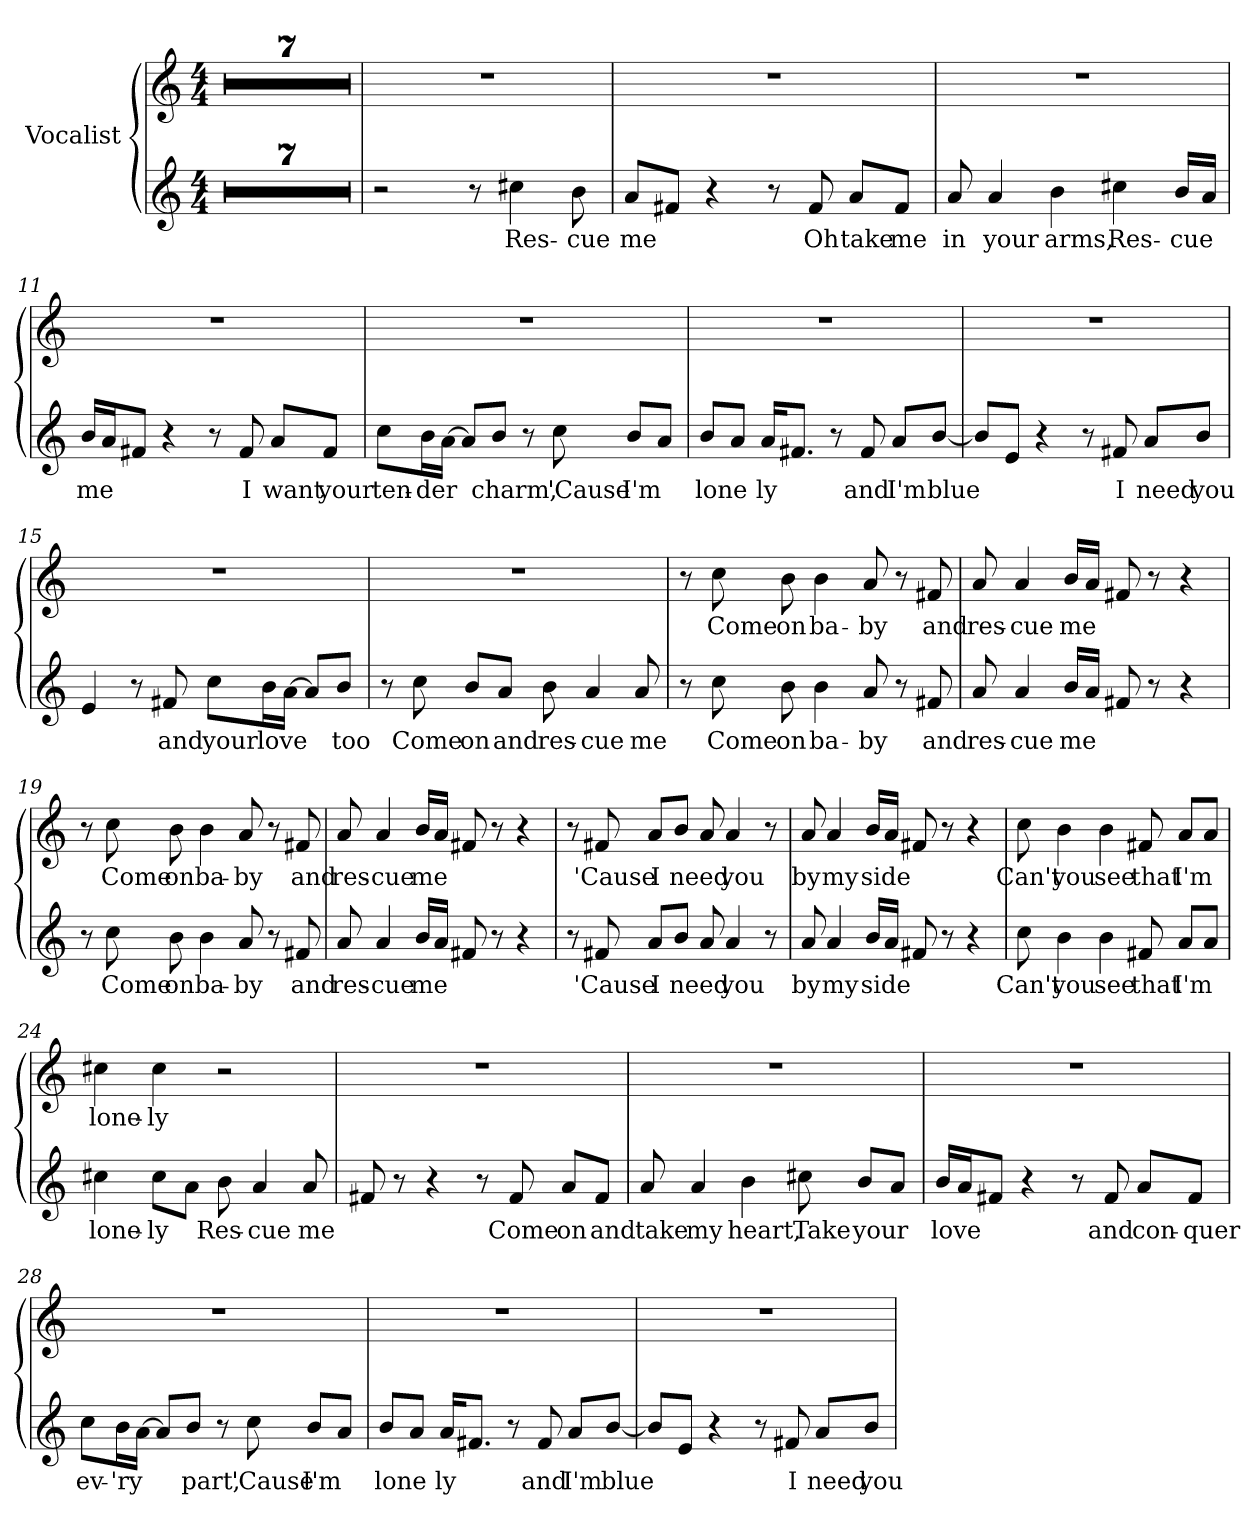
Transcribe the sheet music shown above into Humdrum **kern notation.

**kern	**text	**kern	**text
*part1	*part1	*part1	*part1
*staff2	*staff2	*staff1	*staff1
*I"Vocalist	*	*	*
*clefG2	*	*clefG2	*
*M4/4	*	*M4/4	*
=1	=1	=1	=1
1r	.	1r	.
=2	=2	=2	=2
1r	.	1r	.
=3	=3	=3	=3
1r	.	1r	.
=4	=4	=4	=4
1r	.	1r	.
=5	=5	=5	=5
1r	.	1r	.
=6	=6	=6	=6
1r	.	1r	.
=7	=7	=7	=7
1r	.	1r	.
=8	=8	=8	=8
2r	.	1r	.
8r	.	.	.
4cc#X	Res-	.	.
8b	-cue	.	.
=9	=9	=9	=9
8a/L	me	1r	.
8f#X/J	_	.	.
4r	.	.	.
8r	.	.	.
8f#	Oh	.	.
8a/L	take	.	.
8f#/J	me	.	.
=10	=10	=10	=10
8a	in	1r	.
4a	your	.	.
4b	arms,	.	.
4cc#X	Res-	.	.
16b/LL	-cue	.	.
16a/JJ	_	.	.
=11	=11	=11	=11
16b/LL	me	1r	.
16a/J	_	.	.
8f#X/J	_	.	.
4r	.	.	.
8r	.	.	.
8f#	I	.	.
8a/L	want	.	.
8f#/J	your	.	.
=12	=12	=12	=12
8cc\L	ten-	1r	.
16b\L	-der	.	.
[16a\JJ	_	.	.
8a/L]	_	.	.
8b/J	charm,	.	.
8r	.	.	.
8cc	'Cause	.	.
8b/L	I'm	.	.
8a/J	_	.	.
=13	=13	=13	=13
8b/L	lone	1r	.
8a/J	_	.	.
16a/KL	ly	.	.
8.f#X/J	_	.	.
8r	.	.	.
8f#	and	.	.
8a/L	I'm	.	.
[8b/J	blue	.	.
=14	=14	=14	=14
8b/L]	_	1r	.
8e/J	_	.	.
4r	.	.	.
8r	.	.	.
8f#X	I	.	.
8a/L	need	.	.
8b/J	you	.	.
=15	=15	=15	=15
4e	_	1r	.
8r	.	.	.
8f#X	and	.	.
8cc\L	your	.	.
16b\L	love	.	.
[16a\JJ	_	.	.
8a/L]	_	.	.
8b/J	too	.	.
=16	=16	=16	=16
8r	.	1r	.
8cc	Come	.	.
8b/L	on	.	.
8a/J	and	.	.
8b	res-	.	.
4a	-cue	.	.
8a	me	.	.
=17	=17	=17	=17
8r	.	8r	.
8cc	Come	8cc	Come
8b	on	8b	on
4b	ba-	4b	ba-
8a	-by	8a	-by
8r	.	8r	.
8f#X	and	8f#X	and
=18	=18	=18	=18
8a	res-	8a	res-
4a	-cue	4a	-cue
16b/LL	me	16b/LL	me
16a/JJ	_	16a/JJ	_
8f#X	_	8f#X	_
8r	.	8r	.
4r	.	4r	.
=19	=19	=19	=19
8r	.	8r	.
8cc	Come	8cc	Come
8b	on	8b	on
4b	ba-	4b	ba-
8a	-by	8a	-by
8r	.	8r	.
8f#X	and	8f#X	and
=20	=20	=20	=20
8a	res-	8a	res-
4a	-cue	4a	-cue
16b/LL	me	16b/LL	me
16a/JJ	_	16a/JJ	_
8f#X	_	8f#X	_
8r	.	8r	.
4r	.	4r	.
=21	=21	=21	=21
8r	.	8r	.
8f#X	'Cause	8f#X	'Cause
8a/L	I	8a/L	I
8b/J	need	8b/J	need
8a	_	8a	_
4a	you	4a	you
8r	.	8r	.
=22	=22	=22	=22
8a	by	8a	by
4a	my	4a	my
16b/LL	side	16b/LL	side
16a/JJ	_	16a/JJ	_
8f#X	_	8f#X	_
8r	.	8r	.
4r	.	4r	.
=23	=23	=23	=23
8cc	Can't	8cc	Can't
4b	you	4b	you
4b	see	4b	see
8f#X	that	8f#X	that
8a/L	I'm	8a/L	I'm
8a/J	_	8a/J	_
=24	=24	=24	=24
4cc#X	lone-	4cc#X	lone-
8cc#\L	-ly	4cc#	-ly
8a\J	_	.	.
8b	Res-	2r	.
4a	-cue	.	.
8a	me	.	.
=25	=25	=25	=25
8f#X	_	1r	.
8r	.	.	.
4r	.	.	.
8r	.	.	.
8f#	Come	.	.
8a/L	on	.	.
8f#/J	and	.	.
=26	=26	=26	=26
8a	take	1r	.
4a	my	.	.
4b	heart,	.	.
8cc#X	Take	.	.
8b/L	your	.	.
8a/J	_	.	.
=27	=27	=27	=27
16b/LL	love	1r	.
16a/J	_	.	.
8f#X/J	_	.	.
4r	.	.	.
8r	.	.	.
8f#	and	.	.
8a/L	con-	.	.
8f#/J	-quer	.	.
=28	=28	=28	=28
8cc\L	ev-	1r	.
16b\L	-'ry	.	.
[16a\JJ	_	.	.
8a/L]	_	.	.
8b/J	part,	.	.
8r	.	.	.
8cc	'Cause	.	.
8b/L	I'm	.	.
8a/J	_	.	.
=29	=29	=29	=29
8b/L	lone	1r	.
8a/J	_	.	.
16a/KL	ly	.	.
8.f#X/J	_	.	.
8r	.	.	.
8f#	and	.	.
8a/L	I'm	.	.
[8b/J	blue	.	.
=30	=30	=30	=30
8b/L]	_	1r	.
8e/J	_	.	.
4r	.	.	.
8r	.	.	.
8f#X	I	.	.
8a/L	need	.	.
8b/J	you	.	.
=	=	=	=
*-	*-	*-	*-
